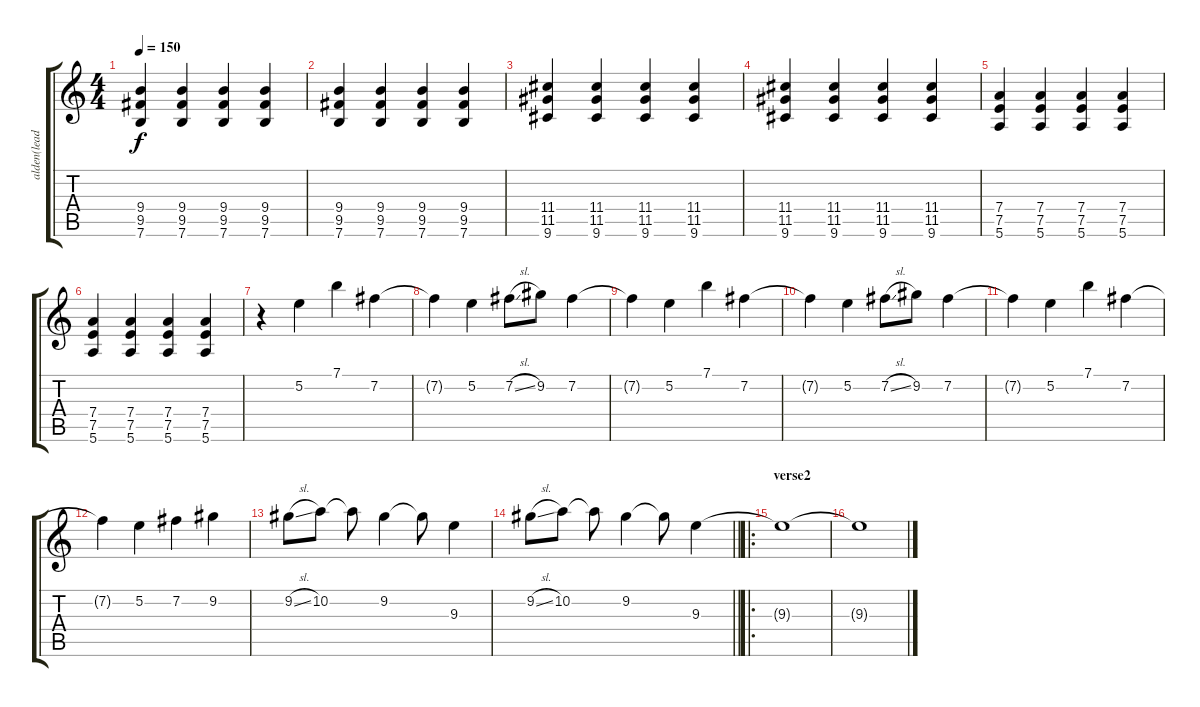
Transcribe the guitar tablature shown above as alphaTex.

\track ("alden(lead)" "alden(lead") {instrument overdrivenguitar}
\staff {score tabs}
\tuning (E4 B3 G3 D3 A2 E2) {hide}
\ts (4 4)
\tempo 150
\clef g2
\ks c
(9.4 9.5 7.6).4{dy f} (9.4 9.5 7.6).4 (9.4 9.5 7.6).4 (9.4 9.5 7.6).4 |
(9.4 9.5 7.6).4 (9.4 9.5 7.6).4 (9.4 9.5 7.6).4 (9.4 9.5 7.6).4 |
(11.4 11.5 9.6).4 (11.4 11.5 9.6).4 (11.4 11.5 9.6).4 (11.4 11.5 9.6).4 |
(11.4 11.5 9.6).4 (11.4 11.5 9.6).4 (11.4 11.5 9.6).4 (11.4 11.5 9.6).4 |
(7.4 7.5 5.6).4 (7.4 7.5 5.6).4 (7.4 7.5 5.6).4 (7.4 7.5 5.6).4 |
(7.4 7.5 5.6).4 (7.4 7.5 5.6).4 (7.4 7.5 5.6).4 (7.4 7.5 5.6).4 |
r.4 5.2.4 7.1.4 7.2.4 |
7.2{t}.4 5.2.4 7.2{sl}.8 9.2.8 7.2.4 |
7.2{t}.4 5.2.4 7.1.4 7.2.4 |
7.2{t}.4 5.2.4 7.2{sl}.8 9.2.8 7.2.4 |
7.2{t}.4 5.2.4 7.1.4 7.2.4 |
7.2{t}.4 5.2.4 7.2.4 9.2.4 |
9.2{sl}.8 10.2.8 10.2{t}.8 9.2.4 9.2{t}.8 9.3.4 |
\barLineRight lightlight
9.2{sl}.8 10.2.8 10.2{t}.8 9.2.4 9.2{t}.8 9.3.4 |
\ro
\section ("" "verse2")
9.3{t}.1 |
9.3{t}.1
